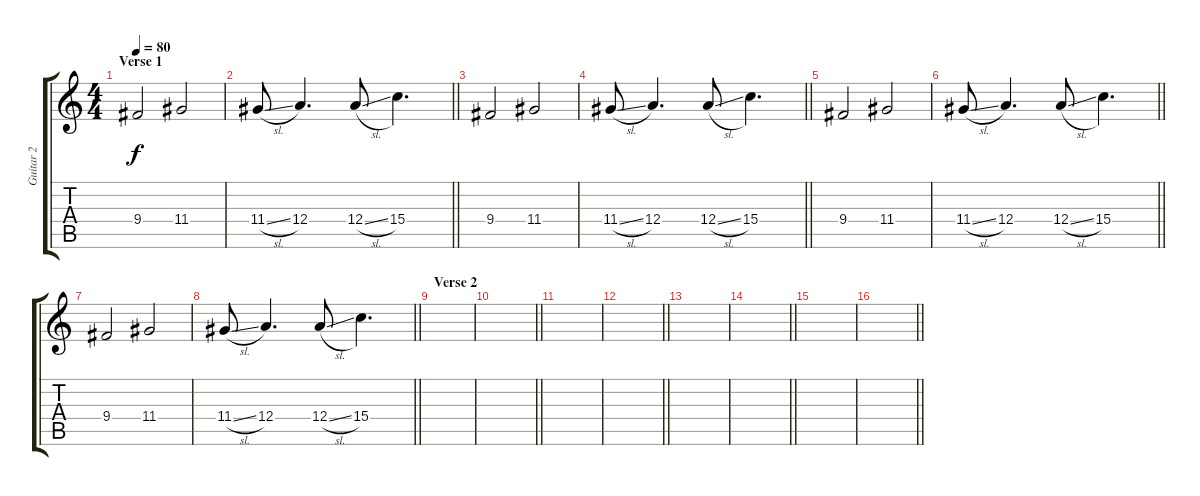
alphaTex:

\track ("Guitar 2" "Guitar 2") {instrument overdrivenguitar}
\staff {score tabs}
\tuning (B3 Gb3 D3 A2 E2 B1) {hide}
\ts (4 4)
\section ("" "Verse 1")
\tempo 80
\clef g2
\ks c
9.4.2{dy f} 11.4.2 |
\barLineRight lightlight
11.4{sl}.8 12.4.4{d} 12.4{sl}.8 15.4.4{d} |
9.4.2 11.4.2 |
\barLineRight lightlight
11.4{sl}.8 12.4.4{d} 12.4{sl}.8 15.4.4{d} |
9.4.2 11.4.2 |
\barLineRight lightlight
11.4{sl}.8 12.4.4{d} 12.4{sl}.8 15.4.4{d} |
9.4.2 11.4.2 |
\barLineRight lightlight
11.4{sl}.8 12.4.4{d} 12.4{sl}.8 15.4.4{d} |
\section ("" "Verse 2")
|
\barLineRight lightlight
|
|
\barLineRight lightlight
|
|
\barLineRight lightlight
|
|
\barLineRight lightlight
